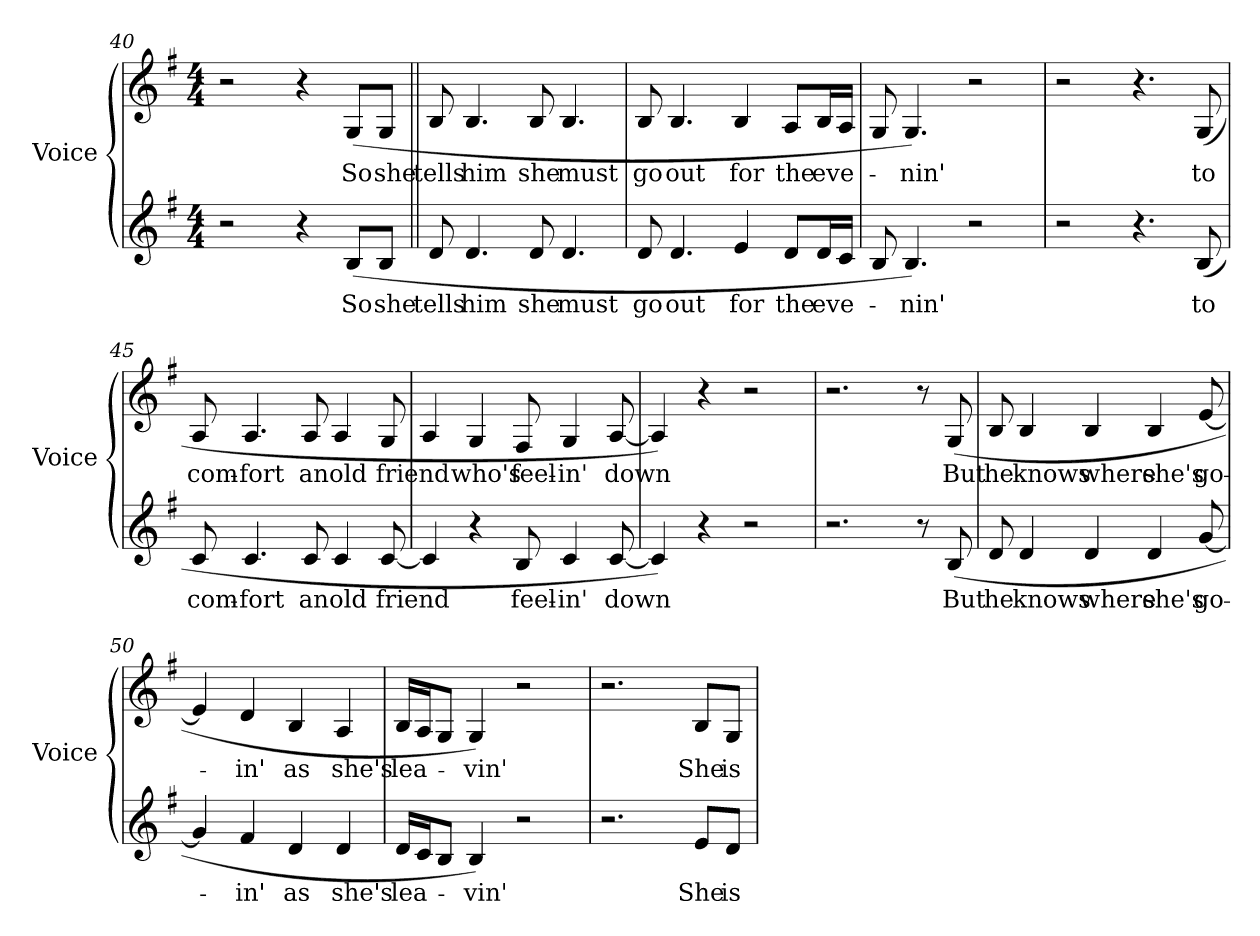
**kern	**text	**kern	**text
*part2	*part2	*part1	*part1
*staff2	*staff2	*staff1	*staff1
*I"Voice	*	*I"Voice	*
*I'Voice	*	*I'Voice	*
*clefG2	*	*clefG2	*
*k[f#]	*	*k[f#]	*
*G:	*	*G:	*
*M4/4	*	*M4/4	*
=40	=40	=40	=40
2r	.	2r	.
4r	.	4r	.
!	!LO:LY:b:color=#000000	!	!
!	!	!	!LO:LY:b:color=#000000
(8Bi/L	So	(8Gi/L	So
!	!LO:LY:b:color=#000000	!	!
!	!	!	!LO:LY:b:color=#000000
8Bi/J	she	8Gi/J	she
=41||	=41||	=41||	=41||
!	!LO:LY:b:color=#000000	!	!
!	!	!	!LO:LY:b:color=#000000
8di/	tells	8Bi/	tells
!	!LO:LY:b:color=#000000	!	!
!	!	!	!LO:LY:b:color=#000000
4.di/	him	4.Bi/	him
!	!LO:LY:b:color=#000000	!	!
!	!	!	!LO:LY:b:color=#000000
8di/	she	8Bi/	she
!	!LO:LY:b:color=#000000	!	!
!	!	!	!LO:LY:b:color=#000000
4.di/	must	4.Bi/	must
=42	=42	=42	=42
!	!LO:LY:b:color=#000000	!	!
!	!	!	!LO:LY:b:color=#000000
8di/	go	8Bi/	go
!	!LO:LY:b:color=#000000	!	!
!	!	!	!LO:LY:b:color=#000000
4.di/	out	4.Bi/	out
!	!LO:LY:b:color=#000000	!	!
!	!	!	!LO:LY:b:color=#000000
4ei/	for	4Bi/	for
!	!LO:LY:b:color=#000000	!	!
!	!	!	!LO:LY:b:color=#000000
8di/L	the	8Ai/L	the
!	!LO:LY:b:color=#000000	!	!
!	!	!	!LO:LY:b:color=#000000
16di/L	eve-	16Bi/L	eve-
16ci/JJ	.	16Ai/JJ	.
=43	=43	=43	=43
8Bi/	.	8Gi/	.
!	!LO:LY:b:color=#000000	!	!
!	!	!	!LO:LY:b:color=#000000
4.Bi/)	-nin'	4.Gi/)	-nin'
2r	.	2r	.
!!LO:LB:g=z
=44	=44	=44	=44
2r	.	2r	.
4.r	.	4.r	.
!	!LO:LY:b:color=#000000	!	!
!	!	!	!LO:LY:b:color=#000000
(8Bi/	to	(8Gi/	to
=45	=45	=45	=45
!	!LO:LY:b:color=#000000	!	!
!	!	!	!LO:LY:b:color=#000000
8ci/	com-	8Ai/	com-
!	!LO:LY:b:color=#000000	!	!
!	!	!	!LO:LY:b:color=#000000
4.ci/	-fort	4.Ai/	-fort
!	!LO:LY:b:color=#000000	!	!
!	!	!	!LO:LY:b:color=#000000
8ci/	an	8Ai/	an
!	!LO:LY:b:color=#000000	!	!
!	!	!	!LO:LY:b:color=#000000
4ci/	old	4Ai/	old
!	!LO:LY:b:color=#000000	!	!
!	!	!	!LO:LY:b:color=#000000
[8ci/	friend	8Gi/	friend
=46	=46	=46	=46
4ci/]	.	4Ai/	.
!	!	!	!LO:LY:b:color=#000000
4r	.	4Gi/	who's
!	!LO:LY:b:color=#000000	!	!
!	!	!	!LO:LY:b:color=#000000
8Bi/	feel-	8F#i/	feel-
!	!LO:LY:b:color=#000000	!	!
!	!	!	!LO:LY:b:color=#000000
4ci/	-in'	4Gi/	-in'
!	!LO:LY:b:color=#000000	!	!
!	!	!	!LO:LY:b:color=#000000
[8ci/	down	[8Ai/	down
=47	=47	=47	=47
4ci/])	.	4Ai/])	.
4r	.	4r	.
2r	.	2r	.
=48	=48	=48	=48
2.r	.	2.r	.
8r	.	8r	.
!	!LO:LY:b:color=#000000	!	!
!	!	!	!LO:LY:b:color=#000000
(8Bi/	But	(8Gi/	But
!!LO:PB:g=z
=49	=49	=49	=49
!	!LO:LY:b:color=#000000	!	!
!	!	!	!LO:LY:b:color=#000000
8di/	he	8Bi/	he
!	!LO:LY:b:color=#000000	!	!
!	!	!	!LO:LY:b:color=#000000
4di/	knows	4Bi/	knows
!	!LO:LY:b:color=#000000	!	!
!	!	!	!LO:LY:b:color=#000000
4di/	where	4Bi/	where
!	!LO:LY:b:color=#000000	!	!
!	!	!	!LO:LY:b:color=#000000
4di/	she's	4Bi/	she's
!	!LO:LY:b:color=#000000	!	!
!	!	!	!LO:LY:b:color=#000000
[8gi/	go-	[8ei/	go-
=50	=50	=50	=50
4gi/]	.	4ei/]	.
!	!LO:LY:b:color=#000000	!	!
!	!	!	!LO:LY:b:color=#000000
4f#i/	-in'	4di/	-in'
!	!LO:LY:b:color=#000000	!	!
!	!	!	!LO:LY:b:color=#000000
4di/	as	4Bi/	as
!	!LO:LY:b:color=#000000	!	!
!	!	!	!LO:LY:b:color=#000000
4di/	she's	4Ai/	she's
=51	=51	=51	=51
!	!LO:LY:b:color=#000000	!	!
!	!	!	!LO:LY:b:color=#000000
16di/LL	lea-	16Bi/LL	lea-
16ci/J	.	16Ai/J	.
8Bi/J	.	8Gi/J	.
!	!LO:LY:b:color=#000000	!	!
!	!	!	!LO:LY:b:color=#000000
4Bi/)	-vin'	4Gi/)	-vin'
2r	.	2r	.
=52	=52	=52	=52
2.r	.	2.r	.
!	!LO:LY:b:color=#000000	!	!
!	!	!	!LO:LY:b:color=#000000
8ei/L	She	8Bi/L	She
!	!LO:LY:b:color=#000000	!	!
!	!	!	!LO:LY:b:color=#000000
8di/J	is	8Gi/J	is
=	=	=	=
*-	*-	*-	*-
